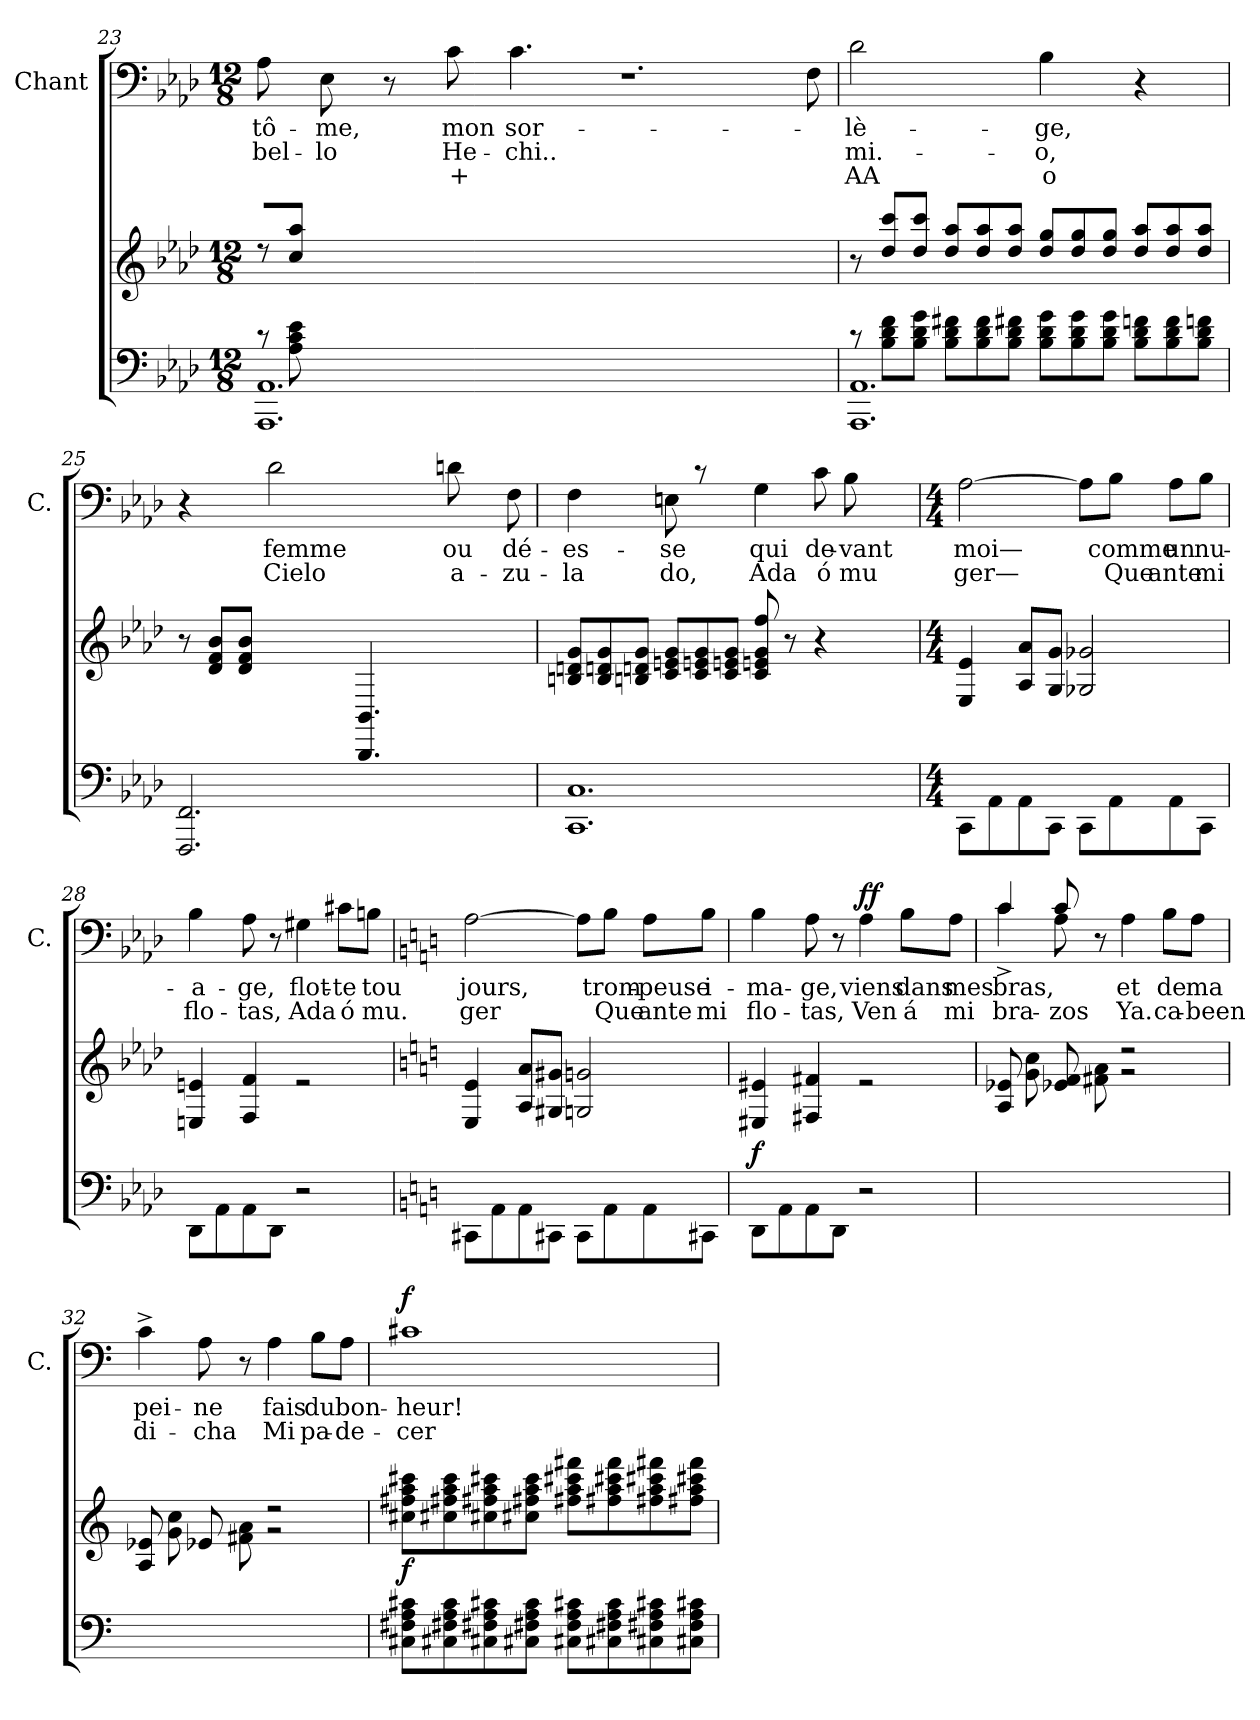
**kern	**dynam	**kern	**kern	**text	**text	**text	**dynam
*part3	*part3	*part2	*part1	*part1	*part1	*part1	*part1
*staff3	*staff3	*staff2	*staff1	*staff1	*staff1	*staff1	*staff1
*	*	*	*I"Chant	*	*	*	*
*	*	*	*I'C.	*	*	*	*
!!LO:PB:g=z
*clefF4	*	*clefG2	*clefF4	*	*	*	*
*k[b-e-a-d-]	*	*k[b-e-a-d-]	*k[b-e-a-d-]	*	*	*	*
*M12/8	*	*M12/8	*M12/8	*	*	*	*
=23	=23	=23	=23	=23	=23	=23	=23
*^	*	*	*	*	*	*	*
8r	1.AAA-i/ 1.AA-i/	.	8r	8A-j\	tô-	bel-	.	.
8e-Z\ 8cZ\ 8A-Z\	.	.	8aa-j/ 8ccj/J	8ryy	.	.	.	.
1ryy	.	.	1ryy	8E-j\	me,	lo	.	.
.	.	.	.	8ryy	.	.	.	.
.	.	.	.	8r	.	.	.	.
.	.	.	.	8ryy	.	.	.	.
.	.	.	.	8cj\	mon	He-	+	.
.	.	.	.	8ryy	.	.	.	.
.	.	.	.	4.cj\	sor-	chi..	.	.
4ryy	.	.	4ryy	.	.	.	.	.
.	.	.	.	8ryy	.	.	.	.
1ryy	1ryy	.	1ryy	1.r	.	.	.	.
2ryy	2ryy	.	2ryy	.	.	.	.	.
8ryy	8ryy	.	8ryy	8FV\	.	.	.	.
=24	=24	=24	=24	=24	=24	=24	=24	=24
8r	1.AAA-i/ 1.AA-i/	.	8r	2d-j\	lè-	mi.-	AA	.
8fZ\ 8d-Z\ 8B-Z\L	.	.	8cccj/ 8dd-j/L	.	.	.	.	.
8gZ\ 8d-Z\ 8B-Z\J	.	.	8cccj/ 8dd-j/J	.	.	.	.	.
8B-Z\ 8d-Z\ 8f#XZ\L	.	.	8aa-j/ 8dd-j/L	.	.	.	.	.
8B-Z\ 8d-Z\ 8f#Z\	.	.	8aa-j/ 8dd-j/	8ryy	.	.	.	.
8f#XZ\ 8d-Z\ 8B-Z\J	.	.	8aa-j/ 8dd-j/J	8ryy	.	.	.	.
8B-Z\ 8d-Z\ 8gZ\L	.	.	8ggj/ 8dd-j/L	4B-j\	ge,	o,	o	.
8B-Z\ 8d-Z\ 8gZ\	.	.	8ggj/ 8dd-j/	.	.	.	.	.
8B-Z\ 8d-Z\ 8gZ\J	.	.	8ggj/ 8dd-j/J	8ryy	.	.	.	.
8fnZ\ 8d-Z\ 8B-Z\L	.	.	8aa-j/ 8dd-j/L	4r	.	.	.	.
8B-Z\ 8d-Z\ 8fZ\	.	.	8aa-j/ 8dd-j/	.	.	.	.	.
8B-Z\ 8d-Z\ 8fnZ\J	.	.	8aa-j/ 8dd-j/J	8ryy	.	.	.	.
*v	*v	*	*	*	*	*	*	*
!!LO:LB:g=z
=25	=25	=25	=25	=25	=25	=25	=25
*	*	*^	*	*	*	*	*
2.FFZ/ 2.FFFZ/	.	8r	8ryy	4r	.	.	.	.
.	.	8b-j/ 8fj/ 8d-j/L	8ryy	.	.	.	.	.
.	.	8b-j/ 8fj/ 8d-j/J	8ryy	8ryy	.	.	.	.
.	.	1ryy	8ryy	2d-j\	femme	Cielo	.	.
.	.	.	8ryy	.	.	.	.	.
.	.	.	8ryy	.	.	.	.	.
2.ryy	.	.	4.BB-i/ 4.BBB-i/	.	.	.	.	.
.	.	.	.	8ryy	.	.	.	.
.	.	.	.	8ryy	.	.	.	.
.	.	.	4.ryy	8dnj\	ou	a-	.	.
.	.	.	.	8ryy	.	.	.	.
.	.	8ryy	.	8Fj\	dé-	zu-	.	.
*	*	*v	*v	*	*	*	*	*
=26	=26	=26	=26	=26	=26	=26	=26
*	*	*	*^	*	*	*	*
1.CCZ/ 1.CZ/	.	8gj/ 8dnj/ 8Bnj/L	4Fj\	8ryy	es-	la	.	.
.	.	8gj/ 8dnj/ 8Bj/	.	8ryy	.	.	.	.
.	.	8gj/ 8dnj/ 8Bnj/J	8ryy	8ryy	.	.	.	.
.	.	8gj/ 8enj/ 8cj/L	8Enj\	4EnZ\	se	do,	.	.
.	.	8gj/ 8enj/ 8cj/	8r	.	.	.	.	.
.	.	8gj/ 8enj/ 8cj/J	8ryy	2..ryy	.	.	.	.
.	.	8ffj/ 8gj/ 8enj/ 8cj/	4Gj\	.	qui	Ada	.	.
.	.	8r	.	.	.	.	.	.
.	.	4r	8cj\	.	de-	ó	.	.
.	.	.	8B-j\	.	vant	mu	.	.
.	.	4ryy	4ryy	.	.	.	.	.
*	*	*	*v	*v	*	*	*	*
=27	=27	=27	=27	=27	=27	=27	=27
*M4/4	*	*M4/4	*M4/4	*	*	*	*
*	*	*^	*	*	*	*	*
8CCZ\L	.	1ryy	4e-j/ 4E-j/	[2A-j\	moi—	ger—	.	.
8AA-Z\	.	.	.	.	.	.	.	.
8AA-Z\	.	.	8a-j/ 8A-j/L	.	.	.	.	.
8CCZ\J	.	.	8gj/ 8Gj/J	.	.	.	.	.
8CCZ\L	.	.	2g-Xj/ 2G-Xj/	8A-j\L]	.	.	.	.
8AA-Z\	.	.	.	8B-j\J	comme	Que	.	.
8AA-Z\	.	.	.	8A-j\L	un	ante	.	.
8CCZ\J	.	.	.	8B-j\J	nu-	mi	.	.
!!LO:LB:g=z
=28	=28	=28	=28	=28	=28	=28	=28	=28
8DD-Z\L	.	1ryy	4enj/ 4Enj/	4B-j\	a-	flo-	.	.
8AA-Z\	.	.	.	.	.	.	.	.
8AA-Z\	.	.	4fj/ 4Fj/	8A-j\	ge,	tas,	.	.
8DD-Z\J	.	.	.	8r	.	.	.	.
2r	.	.	2r	4G#Xj\	flot-	Ada	.	.
.	.	.	.	8c#Xj\L	te	ó	.	.
.	.	.	.	8Bnj\J	tou	mu.	.	.
=29	=29	=29	=29	=29	=29	=29	=29	=29
*k[]	*	*k[]	*	*k[]	*	*	*	*
8CC#XZ\L	.	1ryy	4ej/ 4Ej/	[2Aj\	jours,	ger	.	.
8AAZ\	.	.	.	.	.	.	.	.
8AAZ\	.	.	8aj/ 8Aj/L	.	.	.	.	.
8CC#XZ\J	.	.	8g#Xj/ 8G#Xj/J	.	.	.	.	.
8CC#Z\L	.	.	2gnj/ 2Gnj/	8Aj\L]	.	.	.	.
8AAZ\	.	.	.	8Bj\J	trom-	Que	.	.
8AAZ\	.	.	.	8Aj\L	peuse	ante	.	.
8CC#XZ\J	.	.	.	8Bj\J	i-	mi	.	.
=30	=30	=30	=30	=30	=30	=30	=30	=30
!	!LO:DY:a	!	!	!	!	!	!	!
8DDZ\L	f	1ryy	4e#Xj/ 4E#Xj/	4Bj\	ma-	flo-	.	.
8AAZ\	.	.	.	.	.	.	.	.
8AAZ\	.	.	4f#Xj/ 4F#Xj/	8Aj\	ge,	tas,	.	.
8DDZ\J	.	.	.	8r	.	.	.	.
!	!	!	!	!	!	!	!	!LO:DY:a
2r	.	.	2r	4Aj\	viens	Ven	.	ff
.	.	.	.	8Bj\L	dans	á	.	.
.	.	.	.	8Aj\J	mes	mi	.	.
!!LO:LB:g=z
=31	=31	=31	=31	=31	=31	=31	=31	=31
*	*	*	*	*^	*	*	*	*
1ryy	.	8e-Xj/ 8Aj/	8ryy	4cj/	4c^>Z\	bras,	bra-	.	.
.	.	8gj\ 8ccj\	8ryy	.	.	.	.	.	.
.	.	8fj/ 8e-Xj/	8ryy	8cj/	8AZ\	.	zos	.	.
.	.	8f#Xj\ 8aj\	8ryy	8r	2ryy	.	.	.	.
.	.	2r	2r	4Aj\	.	et	Ya.	.	.
.	.	.	.	8Bj\L	.	de	ca-	.	.
.	.	.	.	8Aj\J	8ryy	ma	been	.	.
*	*	*	*	*v	*v	*	*	*	*
=32	=32	=32	=32	=32	=32	=32	=32	=32
1ryy	.	8e-Xj/ 8Aj/	8ryy	4c^>j\	pei-	di-	.	.
.	.	8gj\ 8ccj\	8ryy	.	.	.	.	.
.	.	8e-Xj/	8ryy	8Aj\	ne	cha	.	.
.	.	8f#Xj\ 8aj\	8ryy	8r	.	.	.	.
.	.	2r	2r	4Aj\	fais	Mi	.	.
.	.	.	.	8Bj\L	du	pa-	.	.
.	.	.	.	8Aj\J	bon-	de-	.	.
*	*	*v	*v	*	*	*	*	*
=33	=33	=33	=33	=33	=33	=33	=33
!	!LO:DY:a	!	!	!	!	!	!LO:DY:a
8C#XZ\ 8F#XZ\ 8AZ\ 8c#XZ\L	f	8cc#Xj\ 8ff#Xj\ 8aaj\ 8ccc#Xj\L	1c#Xj/	heur!	cer	.	f
8C#XZ\ 8F#XZ\ 8AZ\ 8c#Z\	.	8cc#Xj\ 8ff#Xj\ 8aaj\ 8ccc#j\	.	.	.	.	.
8C#XZ\ 8F#XZ\ 8AZ\ 8c#XZ\	.	8cc#Xj\ 8ff#Xj\ 8aaj\ 8ccc#Xj\	.	.	.	.	.
8C#XZ\ 8c#Z\ 8AZ\ 8F#XZ\J	.	8ccc#j\ 8aaj\ 8ff#Xj\ 8cc#Xj\J	.	.	.	.	.
8C#XZ\ 8F#Z\ 8AZ\ 8c#XZ\L	.	8ff#Xj\ 8aaj\ 8ccc#Xj\ 8fff#Xj\L	.	.	.	.	.
8C#XZ\ 8F#XZ\ 8AZ\ 8c#Z\	.	8ff#Xj\ 8aaj\ 8ccc#Xj\ 8fff#j\	.	.	.	.	.
8C#XZ\ 8c#XZ\ 8AZ\ 8F#XZ\	.	8ff#Xj\ 8aaj\ 8ccc#Xj\ 8fff#Xj\	.	.	.	.	.
8C#XZ\ 8F#Z\ 8AZ\ 8c#XZ\J	.	8ff#Xj\ 8aaj\ 8ccc#Xj\ 8fff#j\J	.	.	.	.	.
=	=	=	=	=	=	=	=
*-	*-	*-	*-	*-	*-	*-	*-
